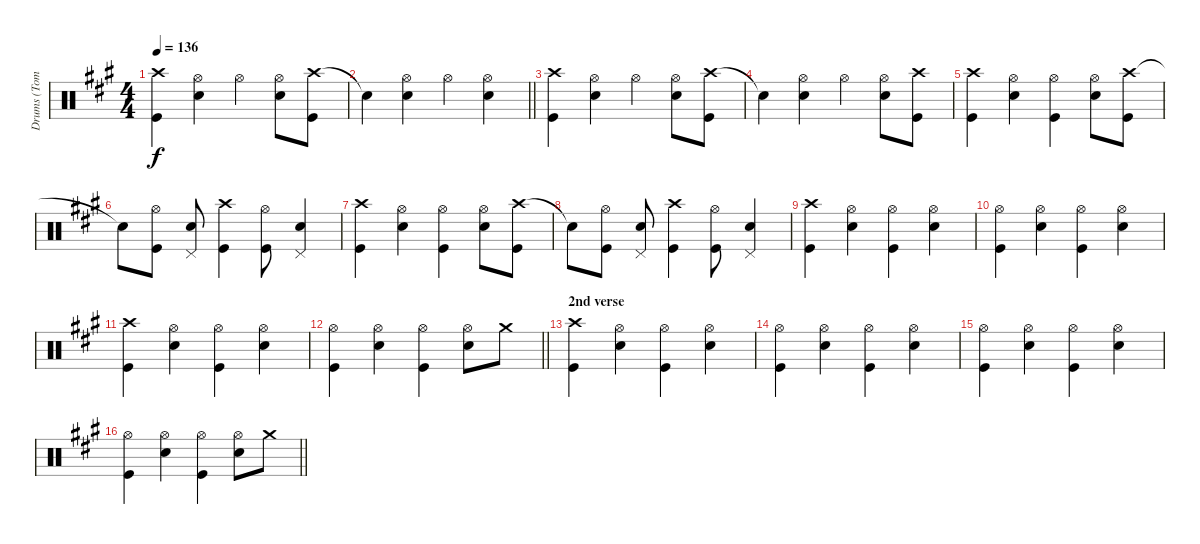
\track ("Drums (Tommy Aldridge)" "Drums (Tom") {instrument percussion}
\staff {score}
\articulation defaults
\ts (4 4)
\tempo 136
\clef neutral
\ks a
("Crash high (hit)" "Kick (hit)").4{dy f} ("Hi-Hat (open)" "Snare (hit) 2").4 "Hi-Hat (open)".4 ("Hi-Hat (open)" "Snare (hit) 2").8 ("Crash high (hit)" "Kick (hit)").8 |
\barLineRight lightlight "Snare (hit)"{t}.4
("Hi-Hat (open)" "Snare (hit) 2").4 "Hi-Hat (open)".4 ("Hi-Hat (open)" "Snare (hit) 2").4 |
("Crash high (hit)" "Kick (hit)").4 ("Hi-Hat (open)" "Snare (hit) 2").4 "Hi-Hat (open)".4 ("Hi-Hat (open)" "Snare (hit) 2").8 ("Crash high (hit)" "Kick (hit)").8 |
"Snare (hit)"{t}.4 ("Hi-Hat (open)" "Snare (hit) 2").4 "Hi-Hat (open)".4 ("Hi-Hat (open)" "Snare (hit) 2").8 ("Crash high (hit)" "Kick (hit)").8 |
("Crash high (hit)" "Kick (hit)").4 ("Hi-Hat (open)" "Snare (hit) 2").4 ("Hi-Hat (open)" "Kick (hit)").4 ("Hi-Hat (open)" "Snare (hit) 2").8 ("Crash high (hit)" "Kick (hit)").8 |
"Snare (hit)"{t}.8 ("Hi-Hat (open)" "Kick (hit)").8 ("Snare (hit) 2" "Pedal Hi-Hat (hit)").8 ("Kick (hit)" "Crash high (hit)").4 ("Hi-Hat (open)" "Kick (hit)").8 ("Snare (hit) 2" "Pedal Hi-Hat (hit)").4 |
("Crash high (hit)" "Kick (hit)").4 ("Hi-Hat (open)" "Snare (hit) 2").4 ("Hi-Hat (open)" "Kick (hit)").4 ("Hi-Hat (open)" "Snare (hit) 2").8 ("Crash high (hit)" "Kick (hit)").8 |
"Snare (hit)"{t}.8 ("Hi-Hat (open)" "Kick (hit)").8 ("Snare (hit) 2" "Pedal Hi-Hat (hit)").8 ("Kick (hit)" "Crash high (hit)").4 ("Hi-Hat (open)" "Kick (hit)").8 ("Snare (hit) 2" "Pedal Hi-Hat (hit)").4 |
("Crash high (hit)" "Kick (hit)").4 ("Hi-Hat (open)" "Snare (hit) 2").4 ("Hi-Hat (open)" "Kick (hit)").4 ("Hi-Hat (open)" "Snare (hit) 2").4 |
("Hi-Hat (open)" "Kick (hit)").4 ("Hi-Hat (open)" "Snare (hit) 2").4 ("Hi-Hat (open)" "Kick (hit)").4 ("Hi-Hat (open)" "Snare (hit) 2").4 |
("Crash high (hit)" "Kick (hit)").4 ("Hi-Hat (open)" "Snare (hit) 2").4 ("Hi-Hat (open)" "Kick (hit)").4 ("Hi-Hat (open)" "Snare (hit) 2").4 |
\barLineRight lightlight
("Hi-Hat (open)" "Kick (hit)").4 ("Hi-Hat (open)" "Snare (hit) 2").4 ("Hi-Hat (open)" "Kick (hit)").4 ("Hi-Hat (open)" "Snare (hit) 2").8 "Crash medium (hit)".8 |
\section ("" "2nd verse")
("Crash high (hit)" "Kick (hit)").4 ("Hi-Hat (open)" "Snare (hit) 2").4 ("Hi-Hat (open)" "Kick (hit)").4 ("Hi-Hat (open)" "Snare (hit) 2").4 |
("Hi-Hat (open)" "Kick (hit)").4 ("Hi-Hat (open)" "Snare (hit) 2").4 ("Hi-Hat (open)" "Kick (hit)").4 ("Hi-Hat (open)" "Snare (hit) 2").4 |
("Hi-Hat (open)" "Kick (hit)").4 ("Hi-Hat (open)" "Snare (hit) 2").4 ("Hi-Hat (open)" "Kick (hit)").4 ("Hi-Hat (open)" "Snare (hit) 2").4 |
\barLineRight lightlight
("Hi-Hat (open)" "Kick (hit)").4 ("Hi-Hat (open)" "Snare (hit) 2").4 ("Hi-Hat (open)" "Kick (hit)").4 ("Hi-Hat (open)" "Snare (hit) 2").8 "Crash medium (hit)".8
